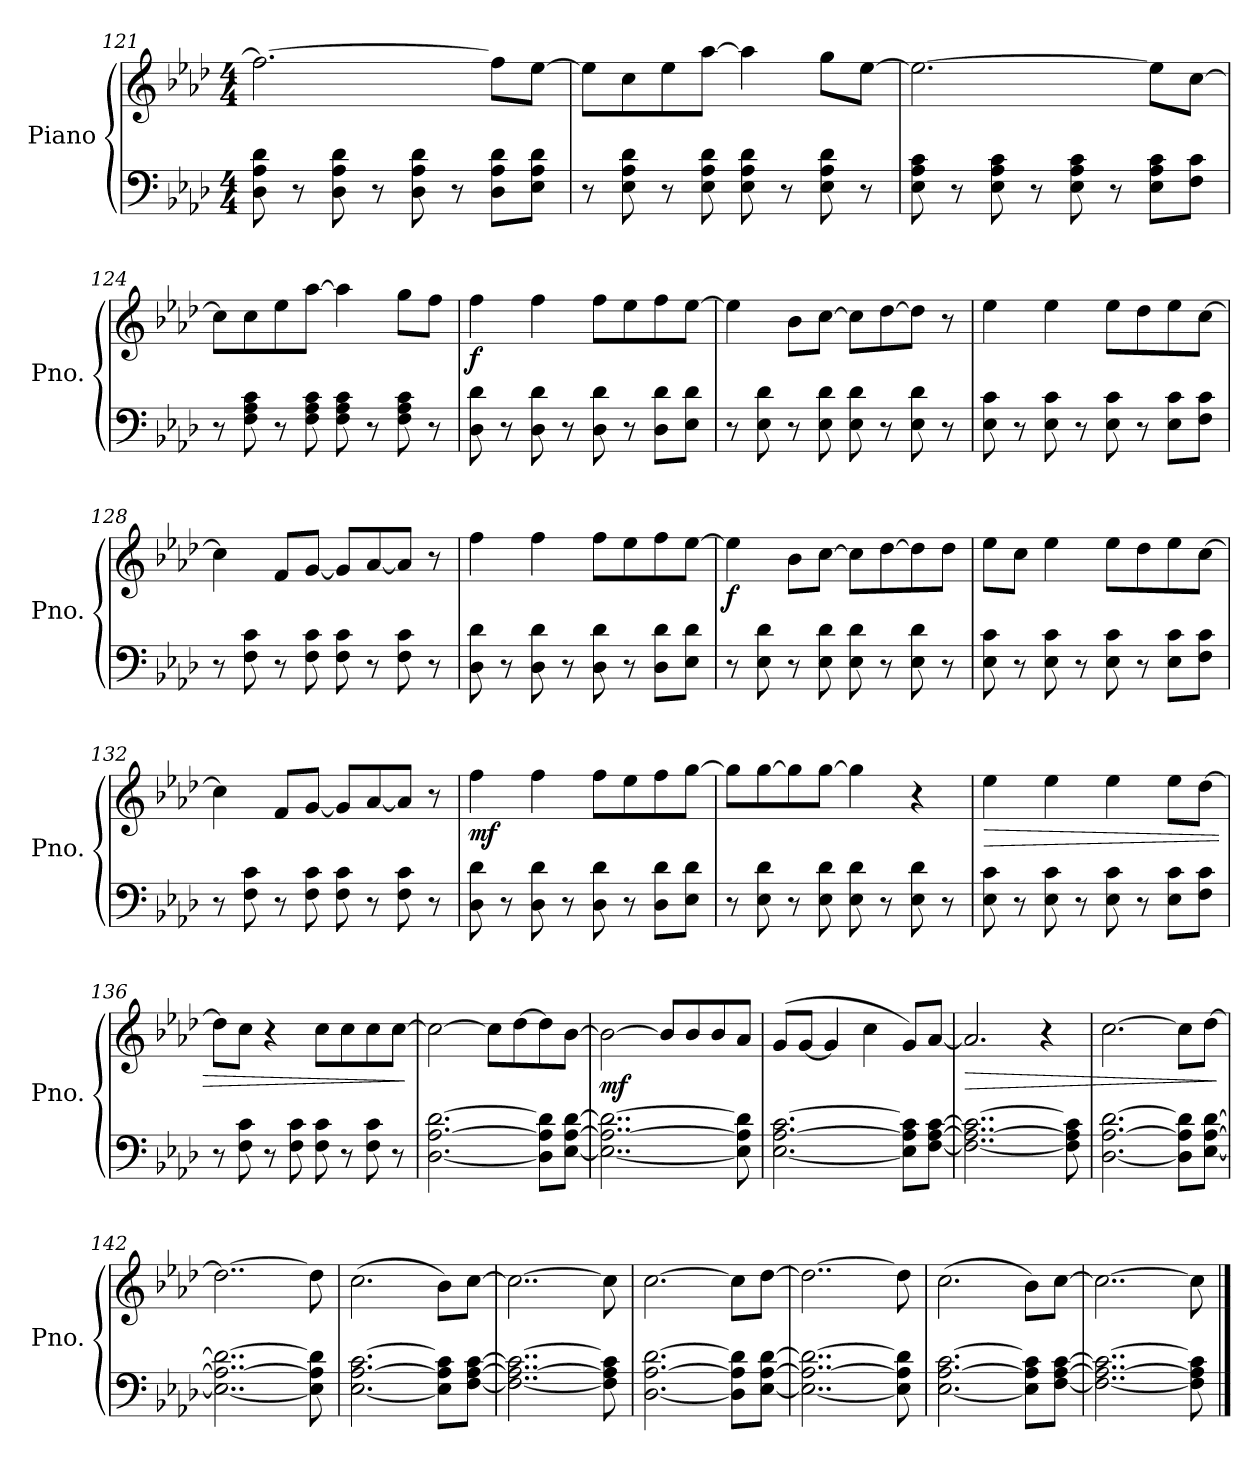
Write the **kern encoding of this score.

**kern	**kern	**dynam
*part1	*part1	*part1
*staff2	*staff1	*staff1/2
*I"Piano	*	*
*I'Pno.	*	*
!!LO:LB:g=z
*clefF4	*clefG2	*
*k[b-e-a-d-]	*k[b-e-a-d-]	*
*M4/4	*M4/4	*
=121	=121	=121
8D-\ 8A-\ 8d-\	2.ff\_	.
8r	.	.
8D-\ 8A-\ 8d-\	.	.
8r	.	.
8D-\ 8A-\ 8d-\	.	.
8r	.	.
8D-\ 8A-\ 8d-\L	8ff\L]	.
8E-\ 8A-\ 8d-\J	[8ee-\J	.
=122	=122	=122
8r	8ee-\L]	.
8E-\ 8A-\ 8d-\	8cc\	.
8r	8ee-\	.
8E-\ 8A-\ 8d-\	[8aa-\J	.
8E-\ 8A-\ 8d-\	4aa-\]	.
8r	.	.
8E-\ 8A-\ 8d-\	8gg\L	.
8r	[8ee-\J	.
=123	=123	=123
8E-\ 8A-\ 8c\	2.ee-\_	.
8r	.	.
8E-\ 8A-\ 8c\	.	.
8r	.	.
8E-\ 8A-\ 8c\	.	.
8r	.	.
8E-\ 8A-\ 8c\L	8ee-\L]	.
8F\ 8c\J	[8cc\J	.
=124	=124	=124
8r	8cc\L]	.
8F\ 8A-\ 8c\	8cc\	.
8r	8ee-\	.
8F\ 8A-\ 8c\	[8aa-\J	.
8F\ 8A-\ 8c\	4aa-\]	.
8r	.	.
8F\ 8A-\ 8c\	8gg\L	.
!	!	!LO:DY:b
!	!	!LO:DY:n=1:b
8r	8ff\J	mf mf
=125	=125	=125
!	!	!LO:DY:b
8D-\ 8d-\	4ff\	f
8r	.	.
8D-\ 8d-\	4ff\	.
8r	.	.
8D-\ 8d-\	8ff\L	.
8r	8ee-\	.
8D-\ 8d-\L	8ff\	.
8E-\ 8d-\J	[8ee-\J	.
!!LO:LB:g=z
=126	=126	=126
8r	4ee-\]	.
8E-\ 8d-\	.	.
8r	8b-\L	.
8E-\ 8d-\	[8cc\J	.
8E-\ 8d-\	8cc\L]	.
8r	[8dd-\	.
8E-\ 8d-\	8dd-\J]	.
8r	8r	.
=127	=127	=127
8E-\ 8c\	4ee-\	.
8r	.	.
8E-\ 8c\	4ee-\	.
8r	.	.
8E-\ 8c\	8ee-\L	.
8r	8dd-\	.
8E-\ 8c\L	8ee-\	.
8F\ 8c\J	[8cc\J	.
=128	=128	=128
8r	4cc\]	.
8F\ 8c\	.	.
8r	8f/L	.
8F\ 8c\	[8g/J	.
8F\ 8c\	8g/L]	.
8r	[8a-/	.
8F\ 8c\	8a-/J]	.
8r	8r	.
=129	=129	=129
8D-\ 8d-\	4ff\	.
8r	.	.
8D-\ 8d-\	4ff\	.
8r	.	.
8D-\ 8d-\	8ff\L	.
8r	8ee-\	.
8D-\ 8d-\L	8ff\	.
8E-\ 8d-\J	[8ee-\J	.
=130	=130	=130
!	!	!LO:DY:b
8r	4ee-\]	f
8E-\ 8d-\	.	.
8r	8b-\L	.
8E-\ 8d-\	[8cc\J	.
8E-\ 8d-\	8cc\L]	.
8r	[8dd-\	.
8E-\ 8d-\	8dd-\]	.
8r	8dd-\J	.
!!LO:LB:g=z
=131	=131	=131
8E-\ 8c\	8ee-\L	.
8r	8cc\J	.
8E-\ 8c\	4ee-\	.
8r	.	.
8E-\ 8c\	8ee-\L	.
8r	8dd-\	.
8E-\ 8c\L	8ee-\	.
8F\ 8c\J	[8cc\J	.
=132	=132	=132
8r	4cc\]	.
8F\ 8c\	.	.
8r	8f/L	.
8F\ 8c\	[8g/J	.
8F\ 8c\	8g/L]	.
8r	[8a-/	.
8F\ 8c\	8a-/J]	.
8r	8r	.
=133	=133	=133
!	!	!LO:DY:b
8D-\ 8d-\	4ff\	mf
8r	.	.
8D-\ 8d-\	4ff\	.
8r	.	.
8D-\ 8d-\	8ff\L	.
8r	8ee-\	.
8D-\ 8d-\L	8ff\	.
8E-\ 8d-\J	[8gg\J	.
=134	=134	=134
8r	8gg\L]	.
8E-\ 8d-\	[8gg\	.
8r	8gg\]	.
8E-\ 8d-\	[8gg\J	.
8E-\ 8d-\	4gg\]	.
8r	.	.
8E-\ 8d-\	4r	.
8r	.	.
=135	=135	=135
!	!	!LO:HP:b
8E-\ 8c\	4ee-\	>
8r	.	.
8E-\ 8c\	4ee-\	.
8r	.	.
8E-\ 8c\	4ee-\	.
8r	.	.
8E-\ 8c\L	8ee-\L	.
8F\ 8c\J	[8dd-\J	.
!!LO:LB:g=z
=136	=136	=136
8r	8dd-\L]	.
8F\ 8c\	8cc\J	.
8r	4r	.
8F\ 8c\	.	.
8F\ 8c\	8cc\L	.
8r	8cc\	.
8F\ 8c\	8cc\	.
8r	[8cc\J	.
.	.	]
=137	=137	=137
[2.D-\ [2.A-\ [2.d-\	2cc\_	.
.	8cc\L]	.
.	[8dd-\	.
8D-\] 8A-\] 8d-\]L	8dd-\]	.
[8E-\ [8A-\ [8d-\J	[8b-\J	.
=138	=138	=138
!	!	!LO:DY:b
2..E-\_ 2..A-\_ 2..d-\_	2b-\_	mf
.	8b-/L]	.
.	8b-/	.
.	8b-/	.
8E-\] 8A-\] 8d-\]	8a-/J	.
=139	=139	=139
[2.E-\ [2.A-\ [2.c\	(8g/L	.
.	[8g/J	.
.	4g/]	.
.	4cc\	.
8E-\] 8A-\] 8c\]L	8g/L)	.
[8F\ [8A-\ [8c\J	[8a-/J	.
=140	=140	=140
!	!	!LO:HP:b
2..F\_ 2..A-\_ 2..c\_	2.a-/]	>
.	4r	.
8F\] 8A-\] 8c\]	.	.
=141	=141	=141
[2.D-\ [2.A-\ [2.d-\	[2.cc\	.
8D-\] 8A-\] 8d-\]L	8cc\L]	.
[8E-\ [8A-\ [8d-\J	[8dd-\J	.
.	.	]
=142	=142	=142
2..E-\_ 2..A-\_ 2..d-\_	2..dd-\_	.
8E-\] 8A-\] 8d-\]	8dd-\]	.
!!LO:PB:g=z
=143	=143	=143
[2.E-\ [2.A-\ [2.c\	(2.cc\	.
8E-\] 8A-\] 8c\]L	8b-\L)	.
[8F\ [8A-\ [8c\J	[8cc\J	.
=144	=144	=144
2..F\_ 2..A-\_ 2..c\_	2..cc\_	.
8F\] 8A-\] 8c\]	8cc\]	.
=145	=145	=145
[2.D-\ [2.A-\ [2.d-\	[2.cc\	.
8D-\] 8A-\] 8d-\]L	8cc\L]	.
[8E-\ [8A-\ [8d-\J	[8dd-\J	.
=146	=146	=146
2..E-\_ 2..A-\_ 2..d-\_	2..dd-\_	.
8E-\] 8A-\] 8d-\]	8dd-\]	.
=147	=147	=147
[2.E-\ [2.A-\ [2.c\	(2.cc\	.
8E-\] 8A-\] 8c\]L	8b-\L)	.
[8F\ [8A-\ [8c\J	[8cc\J	.
=148	=148	=148
2..F\_ 2..A-\_ 2..c\_	2..cc\_	.
8F\] 8A-\] 8c\]	8cc\]	.
==	==	==
*-	*-	*-
